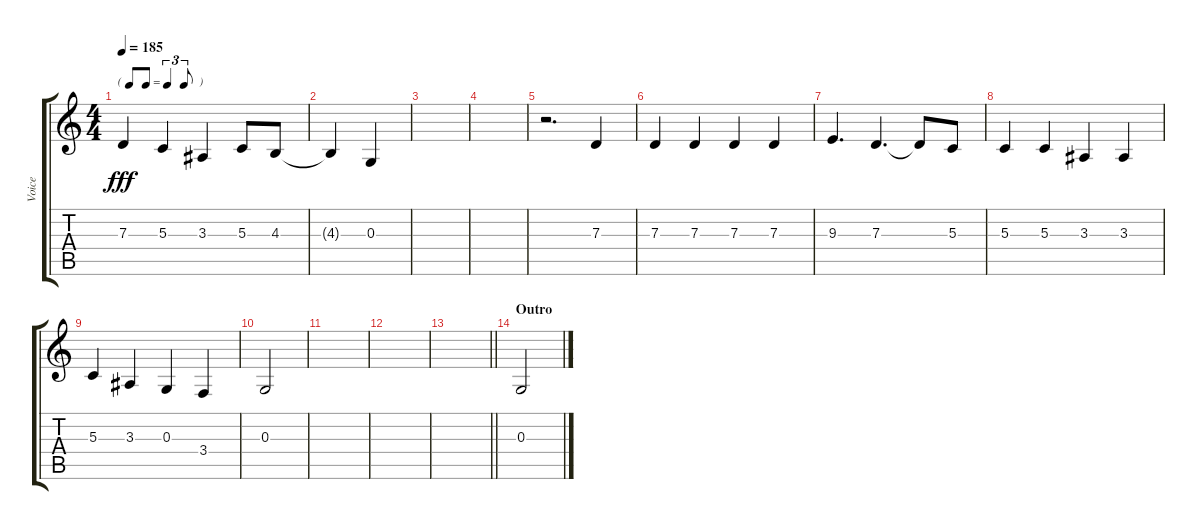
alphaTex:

\track ("Voice" "Voice") {instrument lead6voice}
\staff {score tabs}
\tuning (E4 B3 G3 D3 A2 E2) {hide}
\ts (4 4)
\tf triplet8th
\tempo 185
\clef g2
\ks c
7.3.4{dy fff} 5.3.4 3.3.4 5.3.8 4.3.8 |
4.3{t}.4 0.3.4 |
|
|
r.2{d} 7.3.4 |
7.3.4 7.3.4 7.3.4 7.3.4 |
9.3.4{d} 7.3.4{d} 7.3{t}.8 5.3.8 |
5.3.4 5.3.4 3.3.4 3.3.4 |
5.3.4 3.3.4 0.3.4 3.4.4 |
0.3.2 |
|
|
\barLineRight lightlight
|
\section ("" "Outro")
0.3.2{volume 8}
